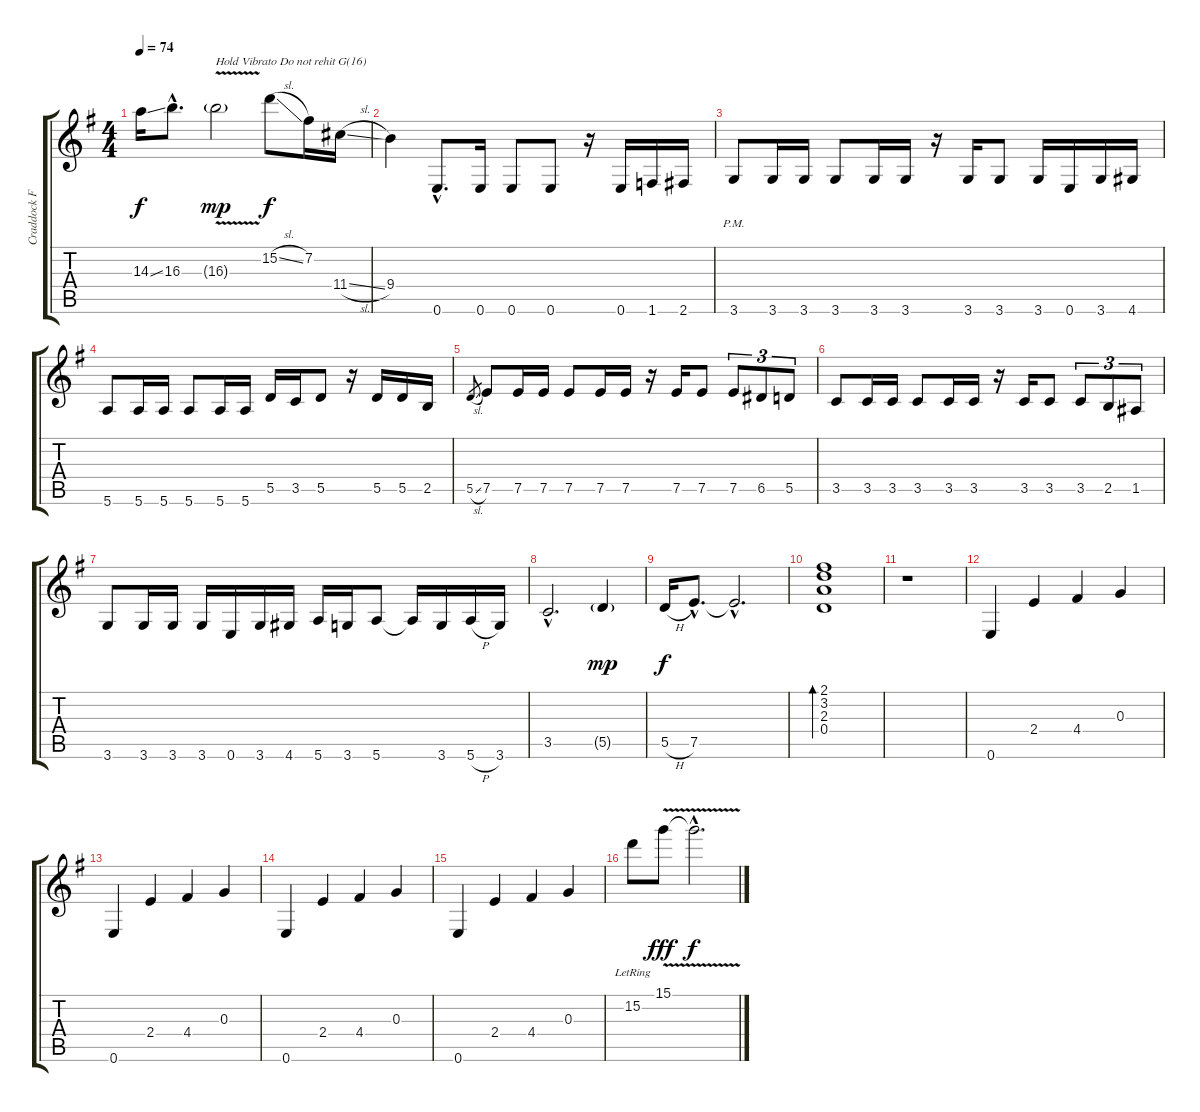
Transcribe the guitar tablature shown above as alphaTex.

\track ("Craddock Firebird" "Craddock F") {instrument overdrivenguitar}
\staff {score tabs}
\tuning (E4 B3 G3 D3 A2 E2) {hide}
\ts (4 4)
\tempo 74
\clef g2
\ks g
14.3{ss}.16{dy f} 16.3{hac}.8{d} 16.3{v g}.2{txt "Hold Vibrato Do not rehit G(16)" dy mp} 15.2{sl}.8{dy f} 7.2.16 11.4{sl}.16 |
9.4.4 0.6{hac}.8{d} 0.6.16 0.6.8 0.6.8 r.16 0.6.16 1.6.16 2.6.16 |
3.6{pm}.8 3.6.16 3.6.16 3.6.8 3.6.16 3.6.16 r.16 3.6.16 3.6.8 3.6.16 0.6.16 3.6.16 4.6.16 |
5.6.8 5.6.16 5.6.16 5.6.8 5.6.16 5.6.16 5.5.16 3.5.16 5.5.8 r.16 5.5.16 5.5.16 2.5.16 |
5.5{sl}.8{gr} 7.5.8 7.5.16 7.5.16 7.5.8 7.5.16 7.5.16 r.16 7.5.16 7.5.8 7.5.8{tu (3 2)} 6.5.8{tu (3 2)} 5.5.8{tu (3 2)} |
3.5.8 3.5.16 3.5.16 3.5.8 3.5.16 3.5.16 r.16 3.5.16 3.5.8 3.5.8{tu (3 2)} 2.5.8{tu (3 2)} 1.5.8{tu (3 2)} |
3.6.8 3.6.16 3.6.16 3.6.16 0.6.16 3.6.16 4.6.16 5.6.16 3.6.16 5.6.8 5.6{t}.16 3.6.16 5.6{h}.16 3.6.16 |
3.5{hac}.2{d} 5.5{g}.4{dy mp} |
5.5{h}.16{dy f} 7.5{hac}.8{d} 7.5{hac t}.2{d} |
(2.1 3.2 2.3 0.4).1{bd 480} |
r.1 |
0.6.4 2.4.4 4.4.4 0.3.4 |
0.6.4 2.4.4 4.4.4 0.3.4 |
0.6.4 2.4.4 4.4.4 0.3.4 |
0.6.4 2.4.4 4.4.4 0.3.4 |
15.2{lr}.8 15.1{v}.8{dy fff} 15.1{hac t}.2{d dy f}
